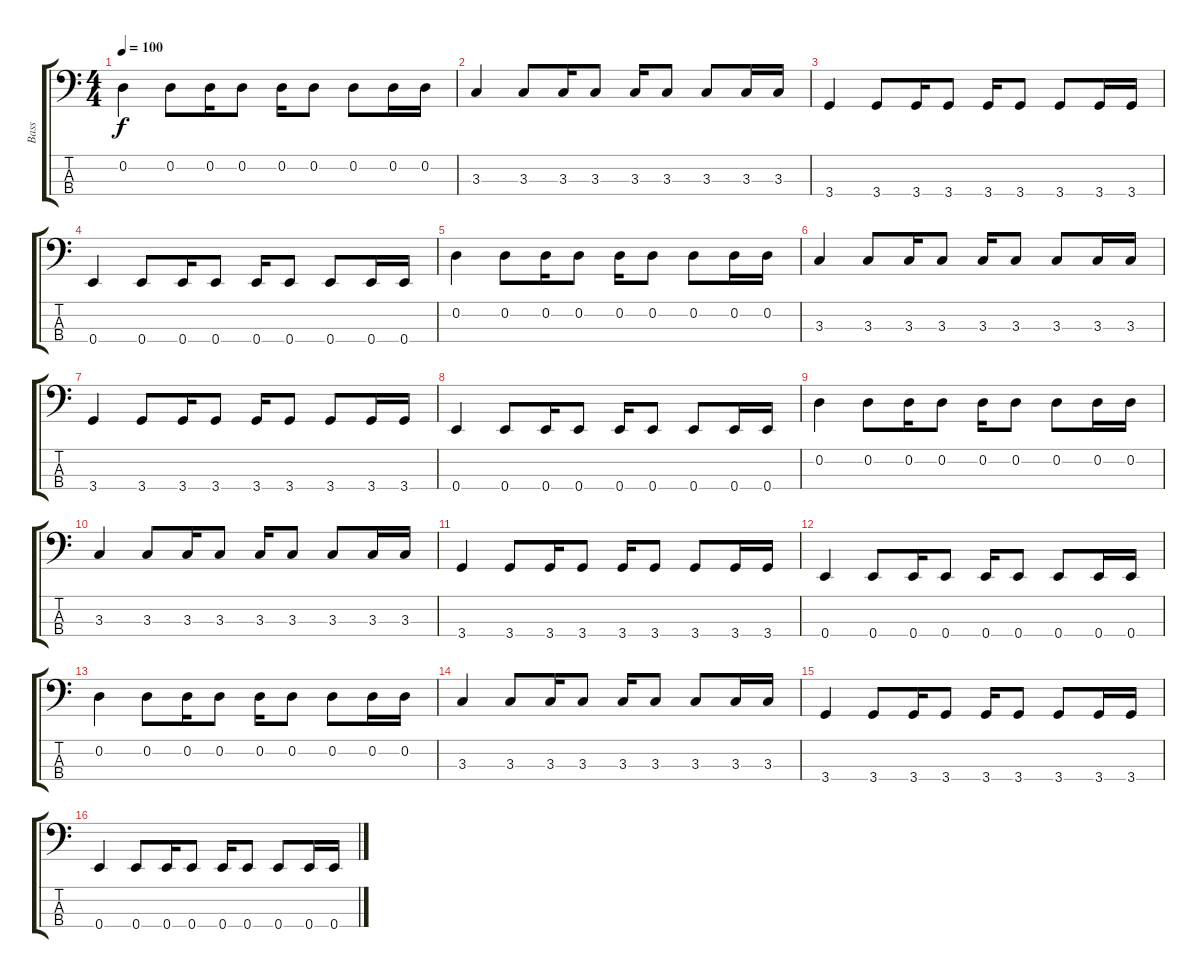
\track ("Bass" "Bass") {instrument electricbassfinger}
\staff {score tabs}
\tuning (G2 D2 A1 E1) {hide}
\ts (4 4)
\tempo 100
\clef f4
\ks c
0.2.4{dy f} 0.2.8 0.2.16 0.2.8 0.2.16 0.2.8 0.2.8 0.2.16 0.2.16 |
3.3.4 3.3.8 3.3.16 3.3.8 3.3.16 3.3.8 3.3.8 3.3.16 3.3.16 |
3.4.4 3.4.8 3.4.16 3.4.8 3.4.16 3.4.8 3.4.8 3.4.16 3.4.16 |
0.4.4 0.4.8 0.4.16 0.4.8 0.4.16 0.4.8 0.4.8 0.4.16 0.4.16 |
0.2.4 0.2.8 0.2.16 0.2.8 0.2.16 0.2.8 0.2.8 0.2.16 0.2.16 |
3.3.4 3.3.8 3.3.16 3.3.8 3.3.16 3.3.8 3.3.8 3.3.16 3.3.16 |
3.4.4 3.4.8 3.4.16 3.4.8 3.4.16 3.4.8 3.4.8 3.4.16 3.4.16 |
0.4.4 0.4.8 0.4.16 0.4.8 0.4.16 0.4.8 0.4.8 0.4.16 0.4.16 |
0.2.4 0.2.8 0.2.16 0.2.8 0.2.16 0.2.8 0.2.8 0.2.16 0.2.16 |
3.3.4 3.3.8 3.3.16 3.3.8 3.3.16 3.3.8 3.3.8 3.3.16 3.3.16 |
3.4.4 3.4.8 3.4.16 3.4.8 3.4.16 3.4.8 3.4.8 3.4.16 3.4.16 |
0.4.4 0.4.8 0.4.16 0.4.8 0.4.16 0.4.8 0.4.8 0.4.16 0.4.16 |
0.2.4 0.2.8 0.2.16 0.2.8 0.2.16 0.2.8 0.2.8 0.2.16 0.2.16 |
3.3.4 3.3.8 3.3.16 3.3.8 3.3.16 3.3.8 3.3.8 3.3.16 3.3.16 |
3.4.4 3.4.8 3.4.16 3.4.8 3.4.16 3.4.8 3.4.8 3.4.16 3.4.16 |
0.4.4 0.4.8 0.4.16 0.4.8 0.4.16 0.4.8 0.4.8 0.4.16 0.4.16
